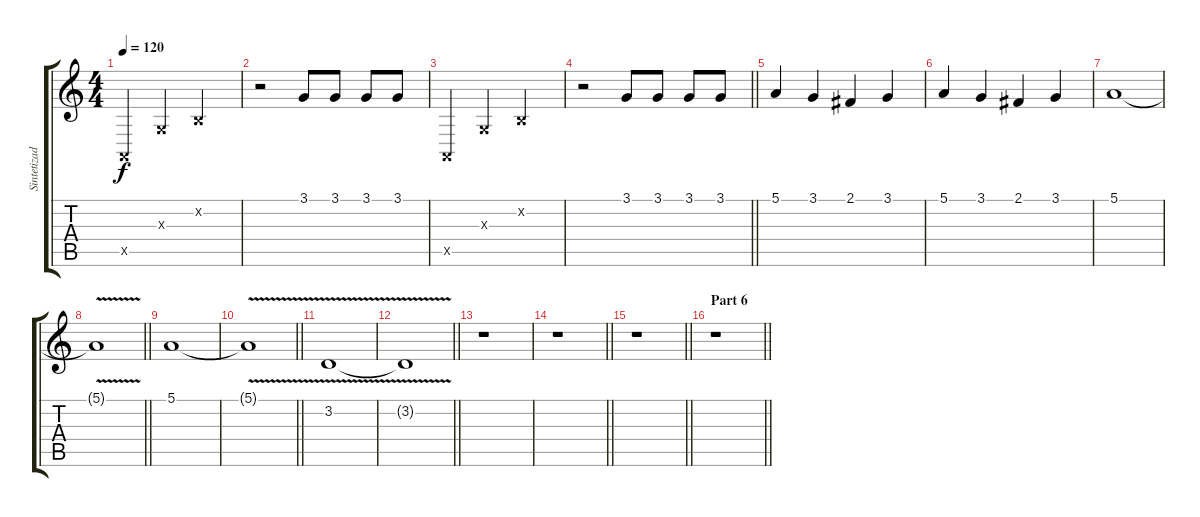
\track ("Sintetizador" "Sintetizad") {instrument fiddle}
\staff {score tabs}
\tuning (E4 B3 G3 D3 A2 E2) {hide}
\ts (4 4)
\tempo 120
\clef g2
\ks c
0.5{x}.4{dy f} 0.3{x}.4 0.2{x}.2 |
r.2 3.1.8 3.1.8 3.1.8 3.1.8 |
0.5{x}.4 0.3{x}.4 0.2{x}.2 |
\barLineRight lightlight
r.2 3.1.8 3.1.8 3.1.8 3.1.8 |
5.1.4 3.1.4 2.1.4 3.1.4 |
5.1.4 3.1.4 2.1.4 3.1.4 |
5.1.1 |
\barLineRight lightlight
5.1{v t}.1 |
5.1.1 |
\barLineRight lightlight
5.1{v t}.1 |
3.2{v}.1 |
\barLineRight lightlight
3.2{v t}.1 |
r.1 |
\barLineRight lightlight
r.1 |
\barLineRight lightlight
r.1 |
\section ("" "Part 6")
\barLineRight lightlight
r.1
